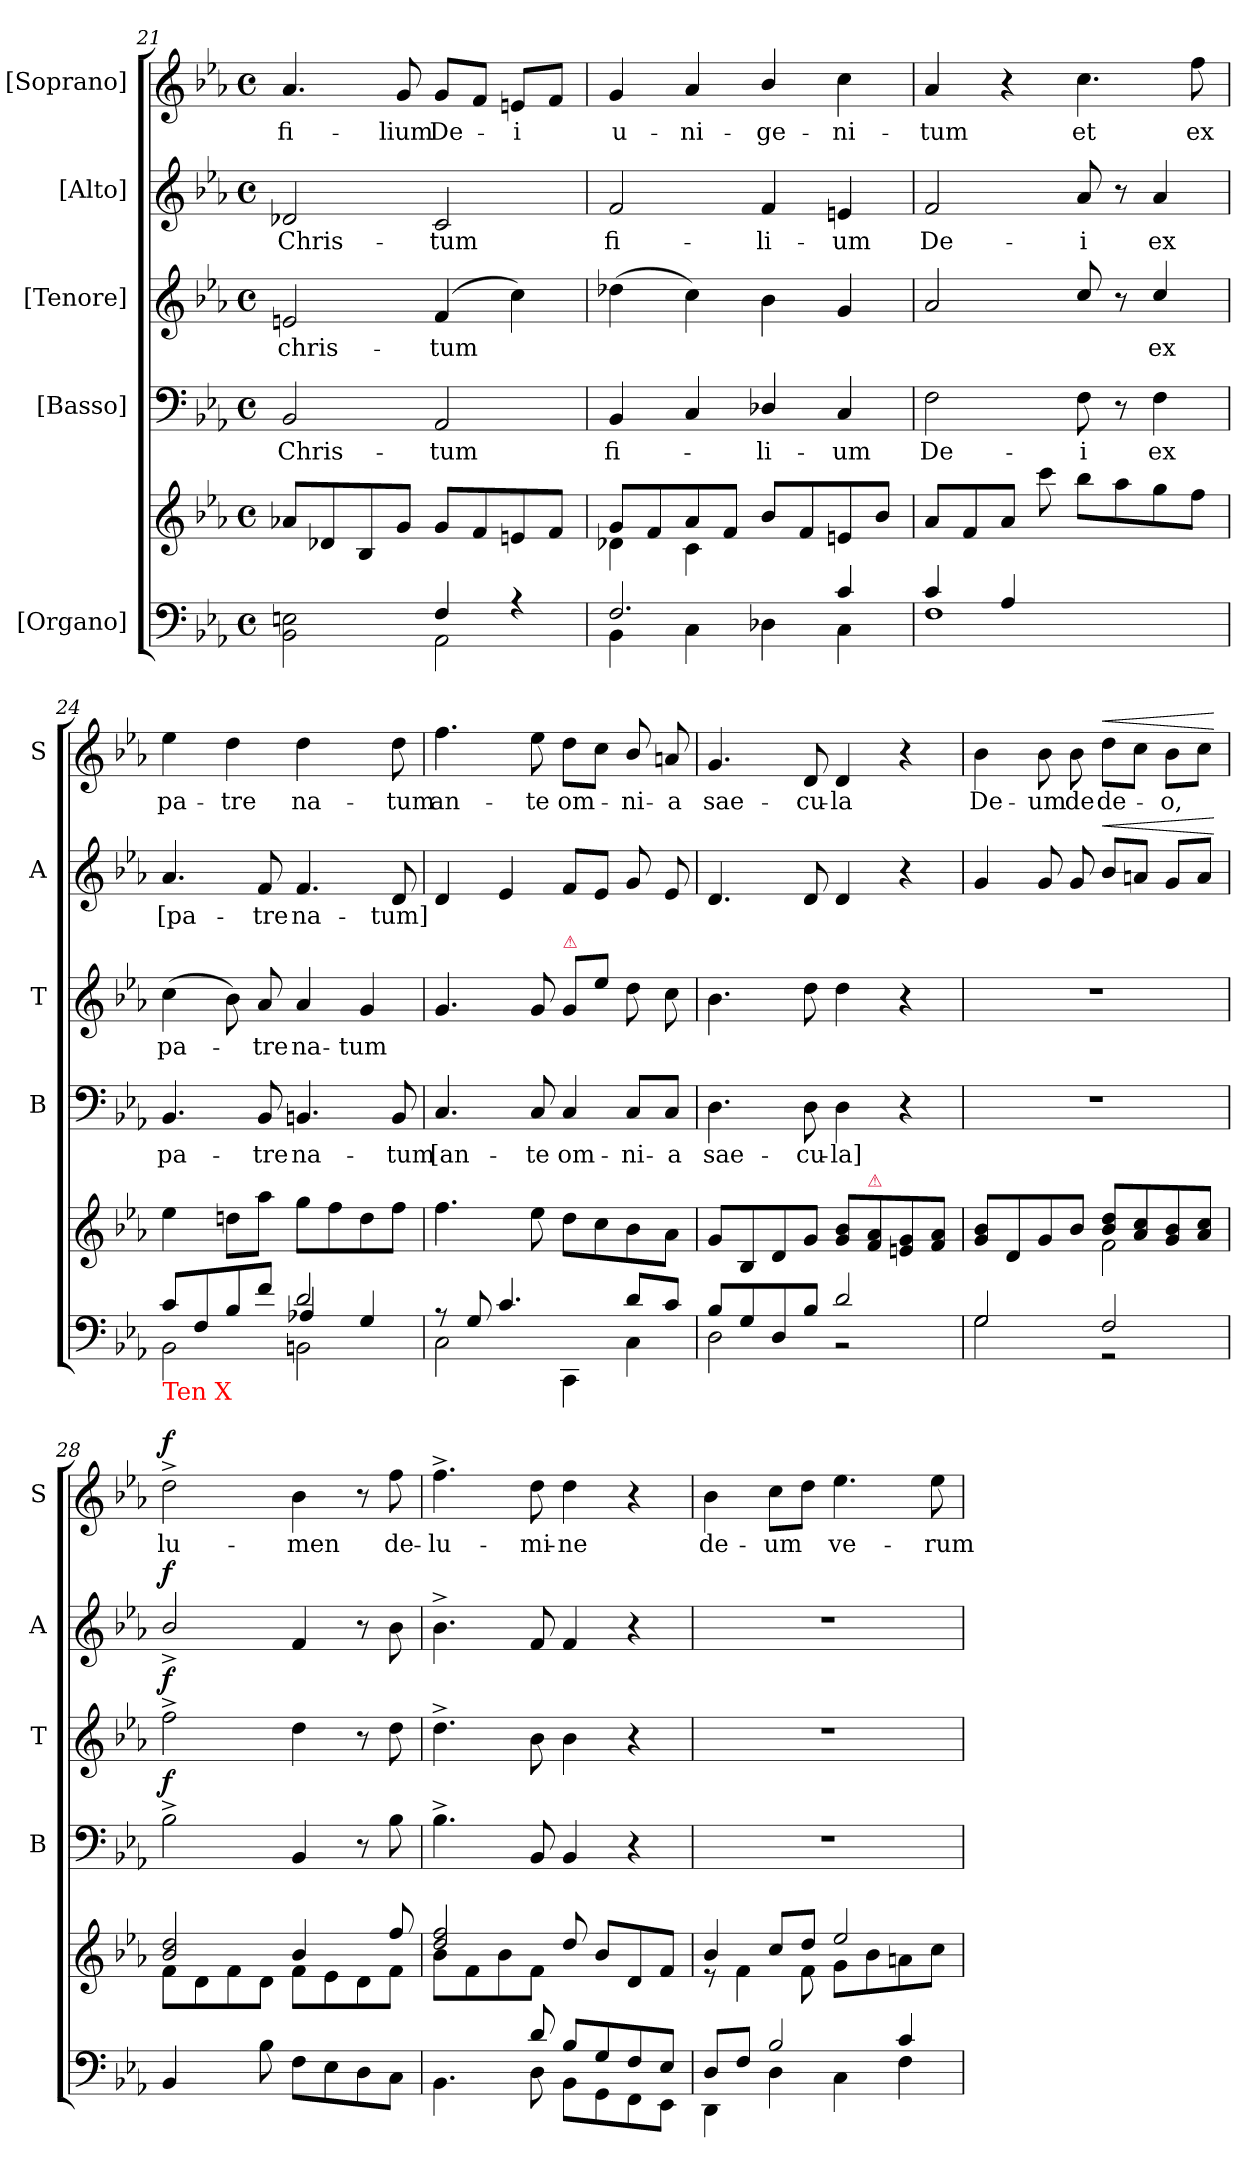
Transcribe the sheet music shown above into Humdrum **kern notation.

**kern	**kern	**kern	**text	**dynam	**kern	**text	**dynam	**kern	**text	**dynam	**kern	**text	**dynam
*part5	*part5	*part4	*part4	*part4	*part3	*part3	*part3	*part2	*part2	*part2	*part1	*part1	*part1
*staff6	*staff5	*staff4	*staff4	*staff4	*staff3	*staff3	*staff3	*staff2	*staff2	*staff2	*staff1	*staff1	*staff1
*I"[Organo]	*	*I"[Basso]	*	*	*I"[Tenore]	*	*	*I"[Alto]	*	*	*I"[Soprano]	*	*
*	*	*I'B	*	*	*I'T	*	*	*I'A	*	*	*I'S	*	*
*clefF4	*clefG2	*clefF4	*	*	*clefG2	*	*	*clefG2	*	*	*clefG2	*	*
*	*	*	*	*	*ITrd7c12	*	*	*	*	*	*	*	*
*k[b-e-a-]	*k[b-e-a-]	*k[b-e-a-]	*	*	*k[b-e-a-]	*	*	*k[b-e-a-]	*	*	*k[b-e-a-]	*	*
*M4/4	*M4/4	*M4/4	*	*	*M4/4	*	*	*M4/4	*	*	*M4/4	*	*
*met(c)	*met(c)	*met(c)	*	*	*met(c)	*	*	*met(c)	*	*	*met(c)	*	*
=21	=21	=21	=21	=21	=21	=21	=21	=21	=21	=21	=21	=21	=21
*^	*	*	*	*	*	*	*	*	*	*	*	*	*
2ryy	2BB-\ 2En\	8a-X/L	2BB-/	Chris-	.	2En/	chris-	.	2d-X/	Chris-	.	4.a-/	fi-	.
.	.	8d-X/	.	.	.	.	.	.	.	.	.	.	.	.
.	.	8B-/	.	.	.	.	.	.	.	.	.	.	.	.
.	.	8g/J	.	.	.	.	.	.	.	.	.	8g/	-lium	.
4F/	2AA-\	8g/L	2AA-/	-tum	.	(>4F/	-tum	.	2c/	-tum	.	8g/L	De-	.
.	.	8f/	.	.	.	.	.	.	.	.	.	8f/J	.	.
4r	.	8en/	.	.	.	4c\)	.	.	.	.	.	8en/L	-i	.
.	.	8f/J	.	.	.	.	.	.	.	.	.	8f/J	.	.
=22	=22	=22	=22	=22	=22	=22	=22	=22	=22	=22	=22	=22	=22	=22
*	*	*^	*	*	*	*	*	*	*	*	*	*	*	*
2.F/	4BB-\	8g/L	4d-X\	4BB-/	fi-	.	(4d-X\	.	.	2f/	fi-	.	4g/	u-	.
.	.	8f/	.	.	.	.	.	.	.	.	.	.	.	.	.
.	4C\	8a-/	4c\	4C/	.	.	4c\)	.	.	.	.	.	4a-/	-ni-	.
.	.	8f/J	.	.	.	.	.	.	.	.	.	.	.	.	.
.	4D-X\	8b-/L	2ryy	4D-X/	-li-	.	4B-\	.	.	4f/	-li-	.	4b-/	-ge-	.
.	.	8f/	.	.	.	.	.	.	.	.	.	.	.	.	.
4c/	4C\	8en/	.	4C/	-um	.	4G/	.	.	4en/	-um	.	4cc\	-ni-	.
.	.	8b-/J	.	.	.	.	.	.	.	.	.	.	.	.	.
*	*	*v	*v	*	*	*	*	*	*	*	*	*	*	*	*
=23	=23	=23	=23	=23	=23	=23	=23	=23	=23	=23	=23	=23	=23	=23
4c/	1F	8a-/L	2F\	De-	.	2A-/	.	.	2f/	De-	.	4a-/	-tum	.
.	.	8f/	.	.	.	.	.	.	.	.	.	.	.	.
4A-/	.	8a-/J	.	.	.	.	.	.	.	.	.	4r	.	.
.	.	8ccc\	.	.	.	.	.	.	.	.	.	.	.	.
2ryy	.	8bb-\L	8F\	-i	.	8c/	.	.	8a-/	-i	.	4.cc\	et	.
.	.	8aa-\	8r	.	.	8r	.	.	8r	.	.	.	.	.
.	.	8gg\	4F\	ex	.	4c/	ex	.	4a-/	ex	.	.	.	.
.	.	8ff\J	.	.	.	.	.	.	.	.	.	8ff\	ex	.
=24	=24	=24	=24	=24	=24	=24	=24	=24	=24	=24	=24	=24	=24	=24
*	*^	*	*	*	*	*	*	*	*	*	*	*	*	*
!LO:TX:b:color=red:t=Ten X	!	!	!	!	!	!	!	!	!	!	!	!	!	!	!
8c/L	2ryy	2BB-\	4ee-\	4.BB-/	pa-	.	(4c\	pa-	.	4.a-/	[pa-	.	4ee-\	pa-	.
8F/	.	.	.	.	.	.	.	.	.	.	.	.	.	.	.
8B-/	.	.	8ddn\L	.	.	.	8B-\)	.	.	.	.	.	4dd\	-tre	.
8f\J	.	.	8aa-\J	8BB-/	-tre	.	8A-/	-tre	.	8f/	-tre	.	.	.	.
2d/	4A-X/	2BBn\	8gg\L	4.BBn/	na-	.	4A-/	na-	.	4.f/	na-	.	4dd\	na-	.
.	.	.	8ff\	.	.	.	.	.	.	.	.	.	.	.	.
.	4G/	.	8dd\	.	.	.	4G/	-tum	.	.	.	.	8ryy	.	.
.	.	.	8ff\J	8BB/	-tum	.	.	.	.	8d/	-tum]	.	8dd\	-tum	.
*	*v	*v	*	*	*	*	*	*	*	*	*	*	*	*	*
=25	=25	=25	=25	=25	=25	=25	=25	=25	=25	=25	=25	=25	=25	=25
8r	2C\	4.ff\	4.C/	[an-	.	4.G/	.	.	4d/	.	.	4.ff\	an-	.
8G/	.	.	.	.	.	.	.	.	.	.	.	.	.	.
4.c/	.	.	.	.	.	.	.	.	4e-/	.	.	.	.	.
.	.	8ee-\	8C/	-te	.	8G/	.	.	.	.	.	8ee-\	-te	.
!	!	!	!	!	!	!LO:TX:a:color=crimson:t=⚠	!	!	!	!	!	!	!	!
.	4CC\	8dd/L	4C/	om-	.	8G/L	.	.	8f/L	.	.	8dd\L	om-	.
8ryy	.	8cc\	.	.	.	8e-\J	.	.	8e-/J	.	.	8cc\J	.	.
8d/L	4C\	8b-\	8C/L	-ni-	.	8d\	.	.	8g/	.	.	8b-/	-ni-	.
8c/J	.	8a-\J	8C/J	-a	.	8c\	.	.	8e-/	.	.	8an/	-a	.
=26	=26	=26	=26	=26	=26	=26	=26	=26	=26	=26	=26	=26	=26	=26
8B-/L	2D\	8g/L	4.D\	sae-	.	4.B-\	.	.	4.d/	.	.	4.g/	sae-	.
8G/	.	8B-/	.	.	.	.	.	.	.	.	.	.	.	.
8D/	.	8d/	.	.	.	.	.	.	.	.	.	.	.	.
8B-/J	.	8g/J	8D\	-cu-	.	8d\	.	.	8d/	.	.	8d/	-cu-	.
2d/	2r	8g/ 8b-/L	4D\	-la]	.	4d\	.	.	4d/	.	.	4d/	-la	.
!	!	!LO:TX:a:color=crimson:t=⚠	!	!	!	!	!	!	!	!	!	!	!	!
.	.	8f/ 8a-/	.	.	.	.	.	.	.	.	.	.	.	.
.	.	8en/ 8g/	4r	.	.	4r	.	.	4r	.	.	4r	.	.
.	.	8f/ 8a-/J	.	.	.	.	.	.	.	.	.	.	.	.
=27	=27	=27	=27	=27	=27	=27	=27	=27	=27	=27	=27	=27	=27	=27
*	*	*^	*	*	*	*	*	*	*	*	*	*	*	*
2G/	2G\	8g/ 8b-/L	2ryy	1r	.	.	1r	.	.	4g/	.	.	4b-\	De-	.
.	.	8d/	.	.	.	.	.	.	.	.	.	.	.	.	.
.	.	8g/	.	.	.	.	.	.	.	8g/	.	.	8b-\	-um	.
.	.	8b-/J	.	.	.	.	.	.	.	8g/	.	.	8b-\	de	.
!	!	!	!	!	!	!	!	!	!	!	!	!LO:HP:a	!	!	!LO:HP:a
2F/	2r	8b-/ 8dd/L	2f\	.	.	.	.	.	.	8b-/L	.	<	8dd\L	de-	<
.	.	8a-/ 8cc/	.	.	.	.	.	.	.	8an/J	.	.	8cc\J	.	.
.	.	8g/ 8b-/	.	.	.	.	.	.	.	8g/L	.	.	8b-\L	-o,	.
.	.	8a-/ 8cc/J	.	.	.	.	.	.	.	8a/J	.	.	8cc\J	.	.
*v	*v	*	*	*	*	*	*	*	*	*	*	*	*	*	*
*	*v	*v	*	*	*	*	*	*	*	*	*	*	*	*
.	.	.	.	.	.	.	.	.	.	[	.	.	[
=28	=28	=28	=28	=28	=28	=28	=28	=28	=28	=28	=28	=28	=28
*	*^	*	*	*	*	*	*	*	*	*	*	*	*
!	!	!	!	!	!LO:DY:a	!	!	!LO:DY:a	!	!	!LO:DY:a	!	!	!LO:DY:a
4BB-/	2b-/ 2dd/	8f\L	2B-^\	.	f	2f^\	.	f	2b-^/	.	f	2dd^\	lu-	f
.	.	8d\	.	.	.	.	.	.	.	.	.	.	.	.
8ryy	.	8f\	.	.	.	.	.	.	.	.	.	.	.	.
8B-\	.	8d\J	.	.	.	.	.	.	.	.	.	.	.	.
8F\L	4b-/	8f\L	4BB-/	.	.	4d\	.	.	4f/	.	.	4b-\	-men	.
8E-\	.	8e-\	.	.	.	.	.	.	.	.	.	.	.	.
8D\	8ryy	8d\	8r	.	.	8r	.	.	8r	.	.	8r	.	.
8C\J	8ff/	8f\J	8B-\	.	.	8d\	.	.	8b-\	.	.	8ff\	de-	.
=29	=29	=29	=29	=29	=29	=29	=29	=29	=29	=29	=29	=29	=29	=29
*^	*	*	*	*	*	*	*	*	*	*	*	*	*	*
4ryy	4.BB-\	2dd/ 2ff/	8b-\L	4.B-^\	.	.	4.d^\	.	.	4.b-^\	.	.	4.ff^\	-lu-	.
.	.	.	8f\	.	.	.	.	.	.	.	.	.	.	.	.
8ryy	.	.	8b-\	.	.	.	.	.	.	.	.	.	.	.	.
8d/	8D\	.	8f\J	8BB-/	.	.	8B-\	.	.	8f/	.	.	8dd\	-mi-	.
8B-/L	8BB-\L	8dd/	2ryy	4BB-/	.	.	4B-\	.	.	4f/	.	.	4dd\	-ne	.
8G/	8GG\	8b-/L	.	.	.	.	.	.	.	.	.	.	.	.	.
8F/	8FF\	8d/	.	4r	.	.	4r	.	.	4r	.	.	4r	.	.
8E-/J	8EE-\J	8f/J	.	.	.	.	.	.	.	.	.	.	.	.	.
=30	=30	=30	=30	=30	=30	=30	=30	=30	=30	=30	=30	=30	=30	=30	=30
8D/L	4DD\	4b-/	8r	1r	.	.	1r	.	.	1r	.	.	4b-\	de-	.
8F/J	.	.	4f\	.	.	.	.	.	.	.	.	.	.	.	.
2B-/	4D\	8cc/L	.	.	.	.	.	.	.	.	.	.	8cc\L	-um	.
.	.	8dd/J	8f\	.	.	.	.	.	.	.	.	.	8dd\J	.	.
.	4C\	2ee-/	8g\L	.	.	.	.	.	.	.	.	.	4.ee-\	ve-	.
.	.	.	8b-\	.	.	.	.	.	.	.	.	.	.	.	.
4c/	4F\	.	8an\	.	.	.	.	.	.	.	.	.	.	.	.
.	.	.	8cc\J	.	.	.	.	.	.	.	.	.	8ee-\	-rum	.
*v	*v	*	*	*	*	*	*	*	*	*	*	*	*	*	*
*	*v	*v	*	*	*	*	*	*	*	*	*	*	*	*
=	=	=	=	=	=	=	=	=	=	=	=	=	=
*-	*-	*-	*-	*-	*-	*-	*-	*-	*-	*-	*-	*-	*-
